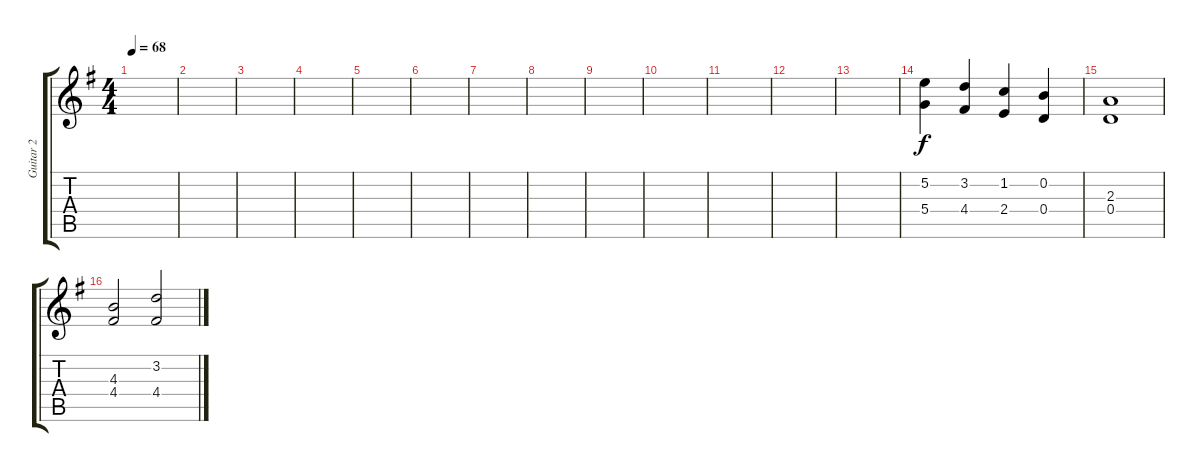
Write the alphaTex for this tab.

\track ("Guitar 2" "Guitar 2") {instrument acousticguitarnylon}
\staff {score tabs}
\tuning (E4 B3 G3 D3 A2 E2) {hide}
\ts (4 4)
\tempo 68
\clef g2
\ks g
|
|
|
|
|
|
|
|
|
|
|
|
|
(5.2 5.4).4 (3.2 4.4).4 (1.2 2.4).4 (0.2 0.4).4 |
(2.3 0.4).1 |
(4.3 4.4).2 (3.2 4.4).2
